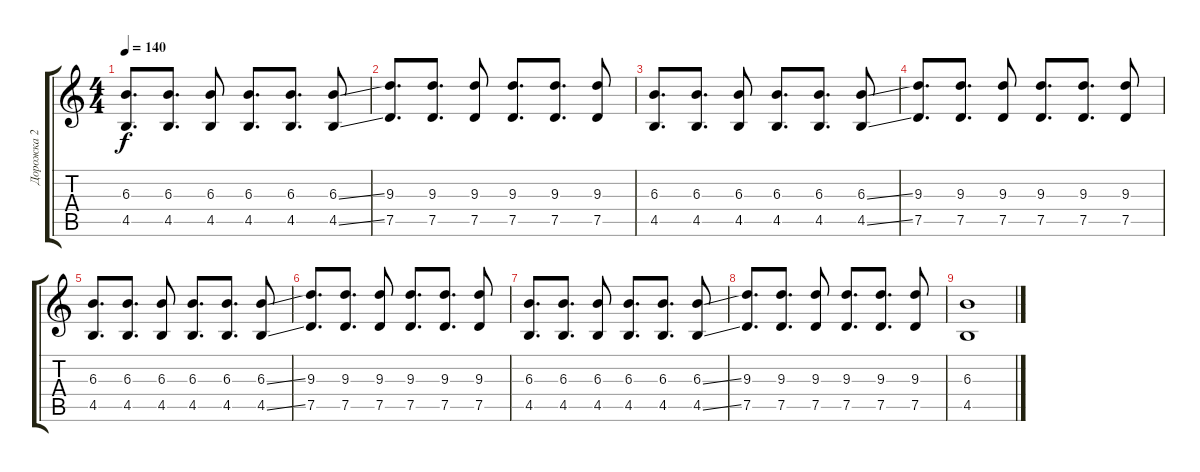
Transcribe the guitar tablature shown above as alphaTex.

\track ("Дорожка 2" "Дорожка 2") {instrument distortionguitar}
\staff {score tabs}
\tuning (D4 A3 F3 C3 G2 C2) {hide}
\ts (4 4)
\tempo 140
\clef g2
\ks c
(6.3 4.5).8{d dy f} (6.3 4.5).8{d} (6.3 4.5).8 (6.3 4.5).8{d} (6.3 4.5).8{d} (6.3{ss} 4.5{ss}).8 |
(9.3 7.5).8{d} (9.3 7.5).8{d} (9.3 7.5).8 (9.3 7.5).8{d} (9.3 7.5).8{d} (9.3 7.5).8 |
(6.3 4.5).8{d} (6.3 4.5).8{d} (6.3 4.5).8 (6.3 4.5).8{d} (6.3 4.5).8{d} (6.3{ss} 4.5{ss}).8 |
(9.3 7.5).8{d} (9.3 7.5).8{d} (9.3 7.5).8 (9.3 7.5).8{d} (9.3 7.5).8{d} (9.3 7.5).8 |
(6.3 4.5).8{d} (6.3 4.5).8{d} (6.3 4.5).8 (6.3 4.5).8{d} (6.3 4.5).8{d} (6.3{ss} 4.5{ss}).8 |
(9.3 7.5).8{d} (9.3 7.5).8{d} (9.3 7.5).8 (9.3 7.5).8{d} (9.3 7.5).8{d} (9.3 7.5).8 |
(6.3 4.5).8{d} (6.3 4.5).8{d} (6.3 4.5).8 (6.3 4.5).8{d} (6.3 4.5).8{d} (6.3{ss} 4.5{ss}).8 |
(9.3 7.5).8{d} (9.3 7.5).8{d} (9.3 7.5).8 (9.3 7.5).8{d} (9.3 7.5).8{d} (9.3 7.5).8 |
(6.3 4.5).1
